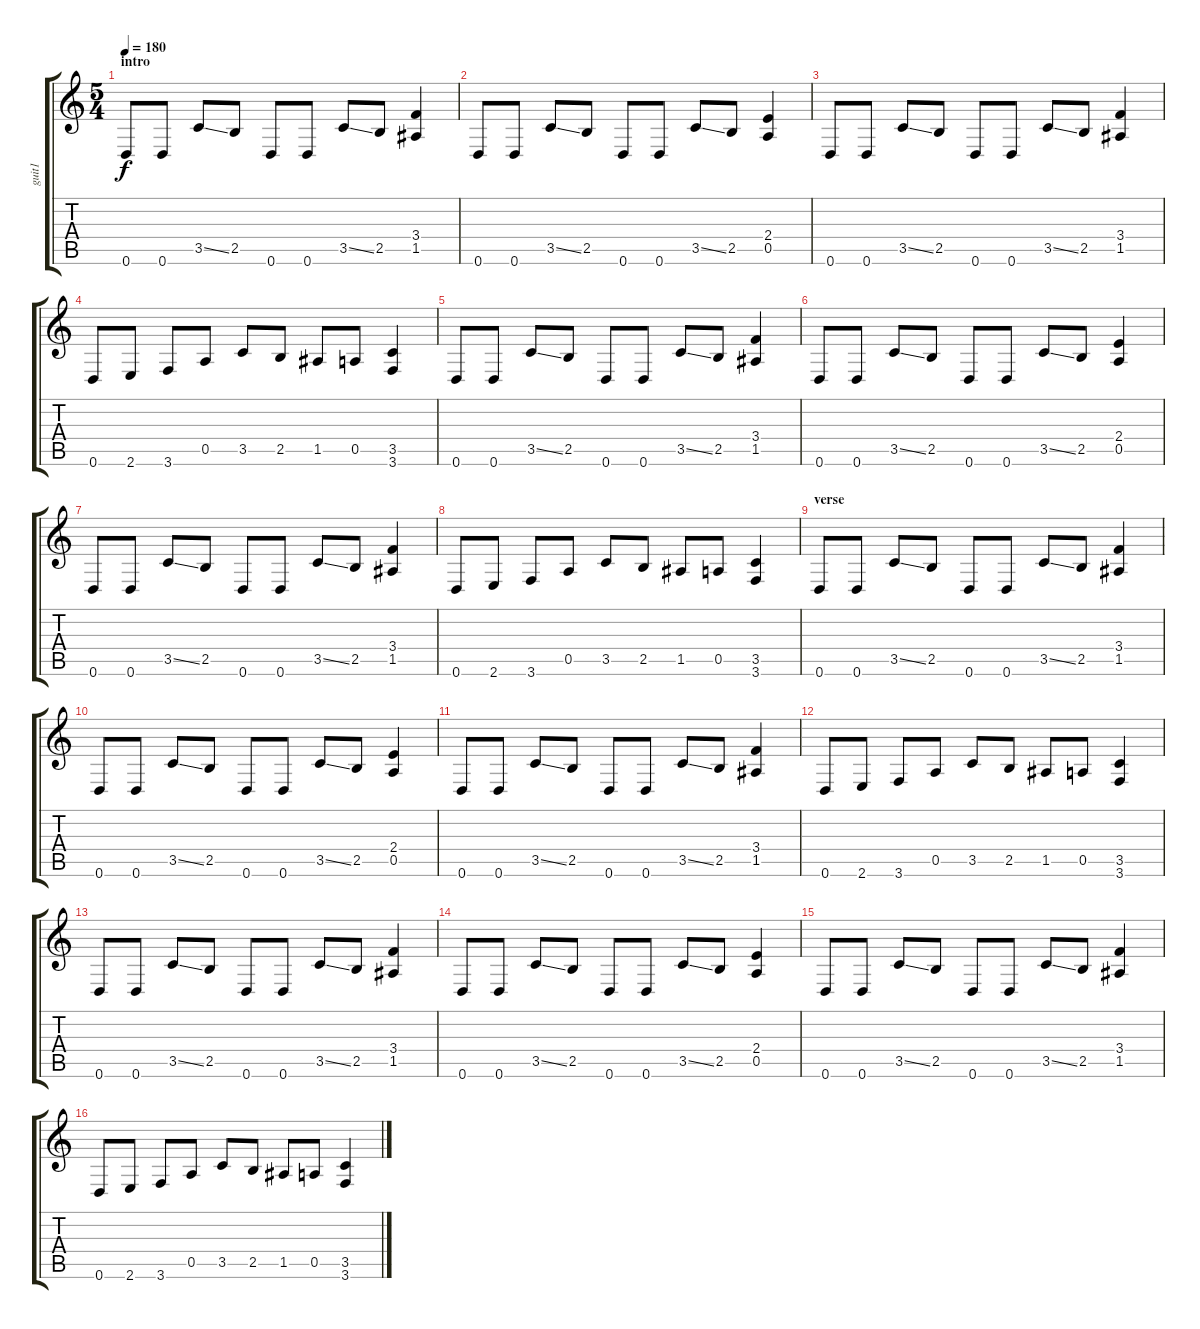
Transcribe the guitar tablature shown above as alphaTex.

\track ("guit1" "guit1") {instrument distortionguitar}
\staff {score tabs}
\tuning (E4 B3 G3 D3 A2 D2) {hide}
\ts (5 4)
\section ("" "intro")
\tempo 180
\clef g2
\ks c
0.6.8{dy f instrument distortionguitar} 0.6.8 3.5{ss}.8 2.5.8 0.6.8 0.6.8 3.5{ss}.8 2.5.8 (3.4 1.5).4 |
0.6.8 0.6.8 3.5{ss}.8 2.5.8 0.6.8 0.6.8 3.5{ss}.8 2.5.8 (2.4 0.5).4 |
0.6.8 0.6.8 3.5{ss}.8 2.5.8 0.6.8 0.6.8 3.5{ss}.8 2.5.8 (3.4 1.5).4 |
0.6.8 2.6.8 3.6.8 0.5.8 3.5.8 2.5.8 1.5.8 0.5.8 (3.5 3.6).4 |
0.6.8 0.6.8 3.5{ss}.8 2.5.8 0.6.8 0.6.8 3.5{ss}.8 2.5.8 (3.4 1.5).4 |
0.6.8 0.6.8 3.5{ss}.8 2.5.8 0.6.8 0.6.8 3.5{ss}.8 2.5.8 (2.4 0.5).4 |
0.6.8 0.6.8 3.5{ss}.8 2.5.8 0.6.8 0.6.8 3.5{ss}.8 2.5.8 (3.4 1.5).4 |
0.6.8 2.6.8 3.6.8 0.5.8 3.5.8 2.5.8 1.5.8 0.5.8 (3.5 3.6).4 |
\section ("" "verse")
0.6.8 0.6.8 3.5{ss}.8 2.5.8 0.6.8 0.6.8 3.5{ss}.8 2.5.8 (3.4 1.5).4 |
0.6.8 0.6.8 3.5{ss}.8 2.5.8 0.6.8 0.6.8 3.5{ss}.8 2.5.8 (2.4 0.5).4 |
0.6.8 0.6.8 3.5{ss}.8 2.5.8 0.6.8 0.6.8 3.5{ss}.8 2.5.8 (3.4 1.5).4 |
0.6.8 2.6.8 3.6.8 0.5.8 3.5.8 2.5.8 1.5.8 0.5.8 (3.5 3.6).4 |
0.6.8 0.6.8 3.5{ss}.8 2.5.8 0.6.8 0.6.8 3.5{ss}.8 2.5.8 (3.4 1.5).4 |
0.6.8 0.6.8 3.5{ss}.8 2.5.8 0.6.8 0.6.8 3.5{ss}.8 2.5.8 (2.4 0.5).4 |
0.6.8 0.6.8 3.5{ss}.8 2.5.8 0.6.8 0.6.8 3.5{ss}.8 2.5.8 (3.4 1.5).4 |
0.6.8 2.6.8 3.6.8 0.5.8 3.5.8 2.5.8 1.5.8 0.5.8 (3.5 3.6).4
